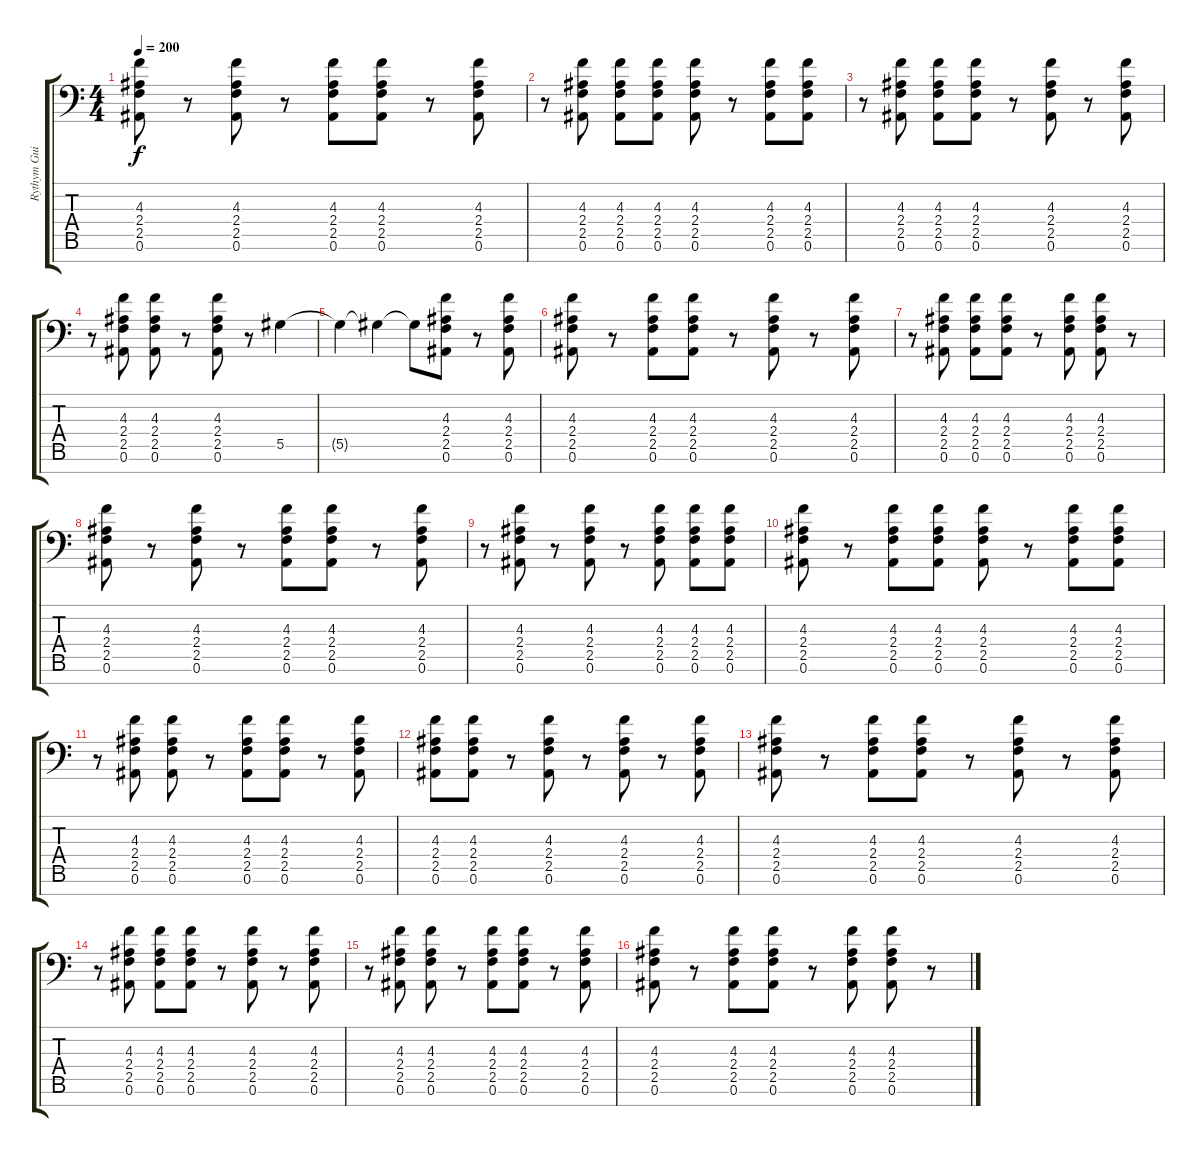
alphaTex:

\track ("Rythym Guitar 2 (Tuned To F)" "Rythym Gui") {instrument distortionguitar}
\staff {score tabs}
\tuning (Bb3 Gb3 Db3 Ab2 Eb2 Bb1 F1) {hide}
\ts (4 4)
\tempo 200
\clef f4
\ks c
(4.3 2.4 2.5 0.6).8{dy f} r.8 (4.3 2.4 2.5 0.6).8 r.8 (4.3 2.4 2.5 0.6).8 (4.3 2.4 2.5 0.6).8 r.8 (4.3 2.4 2.5 0.6).8 |
r.8 (4.3 2.4 2.5 0.6).8 (4.3 2.4 2.5 0.6).8 (4.3 2.4 2.5 0.6).8 (4.3 2.4 2.5 0.6).8 r.8 (4.3 2.4 2.5 0.6).8 (4.3 2.4 2.5 0.6).8 |
r.8 (4.3 2.4 2.5 0.6).8 (4.3 2.4 2.5 0.6).8 (4.3 2.4 2.5 0.6).8 r.8 (4.3 2.4 2.5 0.6).8 r.8 (4.3 2.4 2.5 0.6).8 |
r.8 (4.3 2.4 2.5 0.6).8 (4.3 2.4 2.5 0.6).8 r.8 (4.3 2.4 2.5 0.6).8 r.8 5.5.4 |
5.5{t}.4 5.5{t}.4 5.5{t}.8 (4.3 2.4 2.5 0.6).8 r.8 (4.3 2.4 2.5 0.6).8 |
(4.3 2.4 2.5 0.6).8 r.8 (4.3 2.4 2.5 0.6).8 (4.3 2.4 2.5 0.6).8 r.8 (4.3 2.4 2.5 0.6).8 r.8 (4.3 2.4 2.5 0.6).8 |
r.8 (4.3 2.4 2.5 0.6).8 (4.3 2.4 2.5 0.6).8 (4.3 2.4 2.5 0.6).8 r.8 (4.3 2.4 2.5 0.6).8 (4.3 2.4 2.5 0.6).8 r.8 |
(4.3 2.4 2.5 0.6).8 r.8 (4.3 2.4 2.5 0.6).8 r.8 (4.3 2.4 2.5 0.6).8 (4.3 2.4 2.5 0.6).8 r.8 (4.3 2.4 2.5 0.6).8 |
r.8 (4.3 2.4 2.5 0.6).8 r.8 (4.3 2.4 2.5 0.6).8 r.8 (4.3 2.4 2.5 0.6).8 (4.3 2.4 2.5 0.6).8 (4.3 2.4 2.5 0.6).8 |
(4.3 2.4 2.5 0.6).8 r.8 (4.3 2.4 2.5 0.6).8 (4.3 2.4 2.5 0.6).8 (4.3 2.4 2.5 0.6).8 r.8 (4.3 2.4 2.5 0.6).8 (4.3 2.4 2.5 0.6).8 |
r.8 (4.3 2.4 2.5 0.6).8 (4.3 2.4 2.5 0.6).8 r.8 (4.3 2.4 2.5 0.6).8 (4.3 2.4 2.5 0.6).8 r.8 (4.3 2.4 2.5 0.6).8 |
(4.3 2.4 2.5 0.6).8 (4.3 2.4 2.5 0.6).8 r.8 (4.3 2.4 2.5 0.6).8 r.8 (4.3 2.4 2.5 0.6).8 r.8 (4.3 2.4 2.5 0.6).8 |
(4.3 2.4 2.5 0.6).8 r.8 (4.3 2.4 2.5 0.6).8 (4.3 2.4 2.5 0.6).8 r.8 (4.3 2.4 2.5 0.6).8 r.8 (4.3 2.4 2.5 0.6).8 |
r.8 (4.3 2.4 2.5 0.6).8 (4.3 2.4 2.5 0.6).8 (4.3 2.4 2.5 0.6).8 r.8 (4.3 2.4 2.5 0.6).8 r.8 (4.3 2.4 2.5 0.6).8 |
r.8 (4.3 2.4 2.5 0.6).8 (4.3 2.4 2.5 0.6).8 r.8 (4.3 2.4 2.5 0.6).8 (4.3 2.4 2.5 0.6).8 r.8 (4.3 2.4 2.5 0.6).8 |
(4.3 2.4 2.5 0.6).8 r.8 (4.3 2.4 2.5 0.6).8 (4.3 2.4 2.5 0.6).8 r.8 (4.3 2.4 2.5 0.6).8 (4.3 2.4 2.5 0.6).8 r.8
